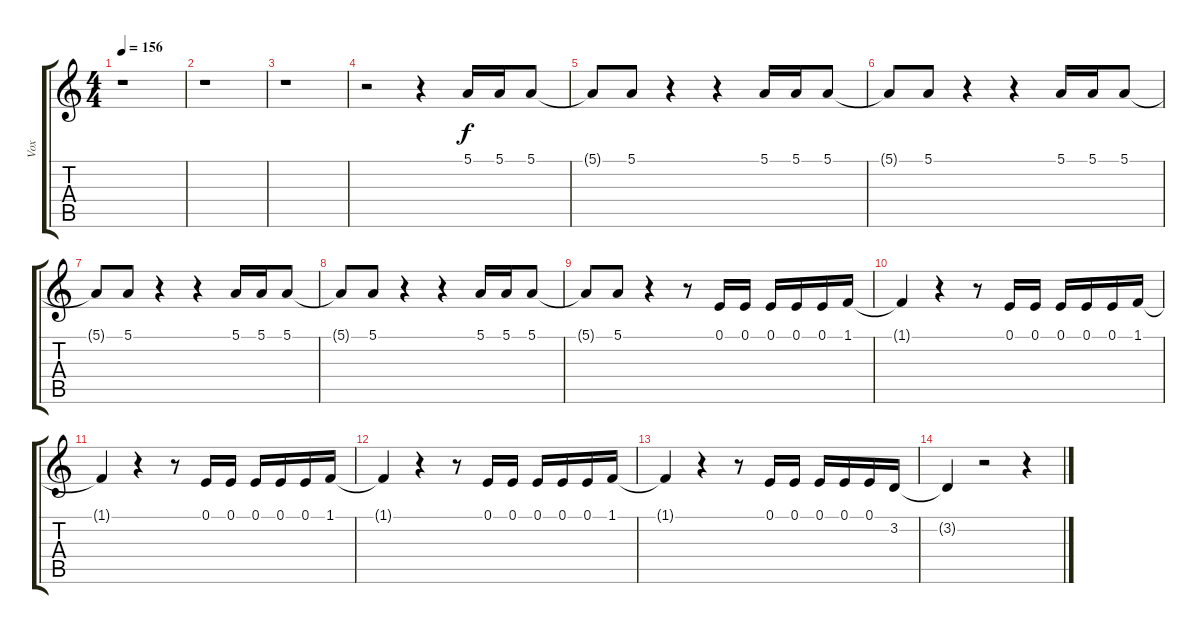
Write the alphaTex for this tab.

\track ("Vox" "Vox") {instrument drawbarorgan}
\staff {score tabs}
\tuning (E4 B3 G3 D3 A2 E2) {hide}
\ts (4 4)
\tempo 156
\clef g2
\ks c
r.1{dy f} |
r.1 |
r.1 |
r.2 r.4 5.1.16 5.1.16 5.1.8 |
5.1{t}.8 5.1.8 r.4 r.4 5.1.16 5.1.16 5.1.8 |
5.1{t}.8 5.1.8 r.4 r.4 5.1.16 5.1.16 5.1.8 |
5.1{t}.8 5.1.8 r.4 r.4 5.1.16 5.1.16 5.1.8 |
5.1{t}.8 5.1.8 r.4 r.4 5.1.16 5.1.16 5.1.8 |
5.1{t}.8 5.1.8 r.4 r.8 0.1.16 0.1.16 0.1.16 0.1.16 0.1.16 1.1.16 |
1.1{t}.4 r.4 r.8 0.1.16 0.1.16 0.1.16 0.1.16 0.1.16 1.1.16 |
1.1{t}.4 r.4 r.8 0.1.16 0.1.16 0.1.16 0.1.16 0.1.16 1.1.16 |
1.1{t}.4 r.4 r.8 0.1.16 0.1.16 0.1.16 0.1.16 0.1.16 1.1.16 |
1.1{t}.4 r.4 r.8 0.1.16 0.1.16 0.1.16 0.1.16 0.1.16 3.2.16 |
3.2{t}.4 r.2 r.4
